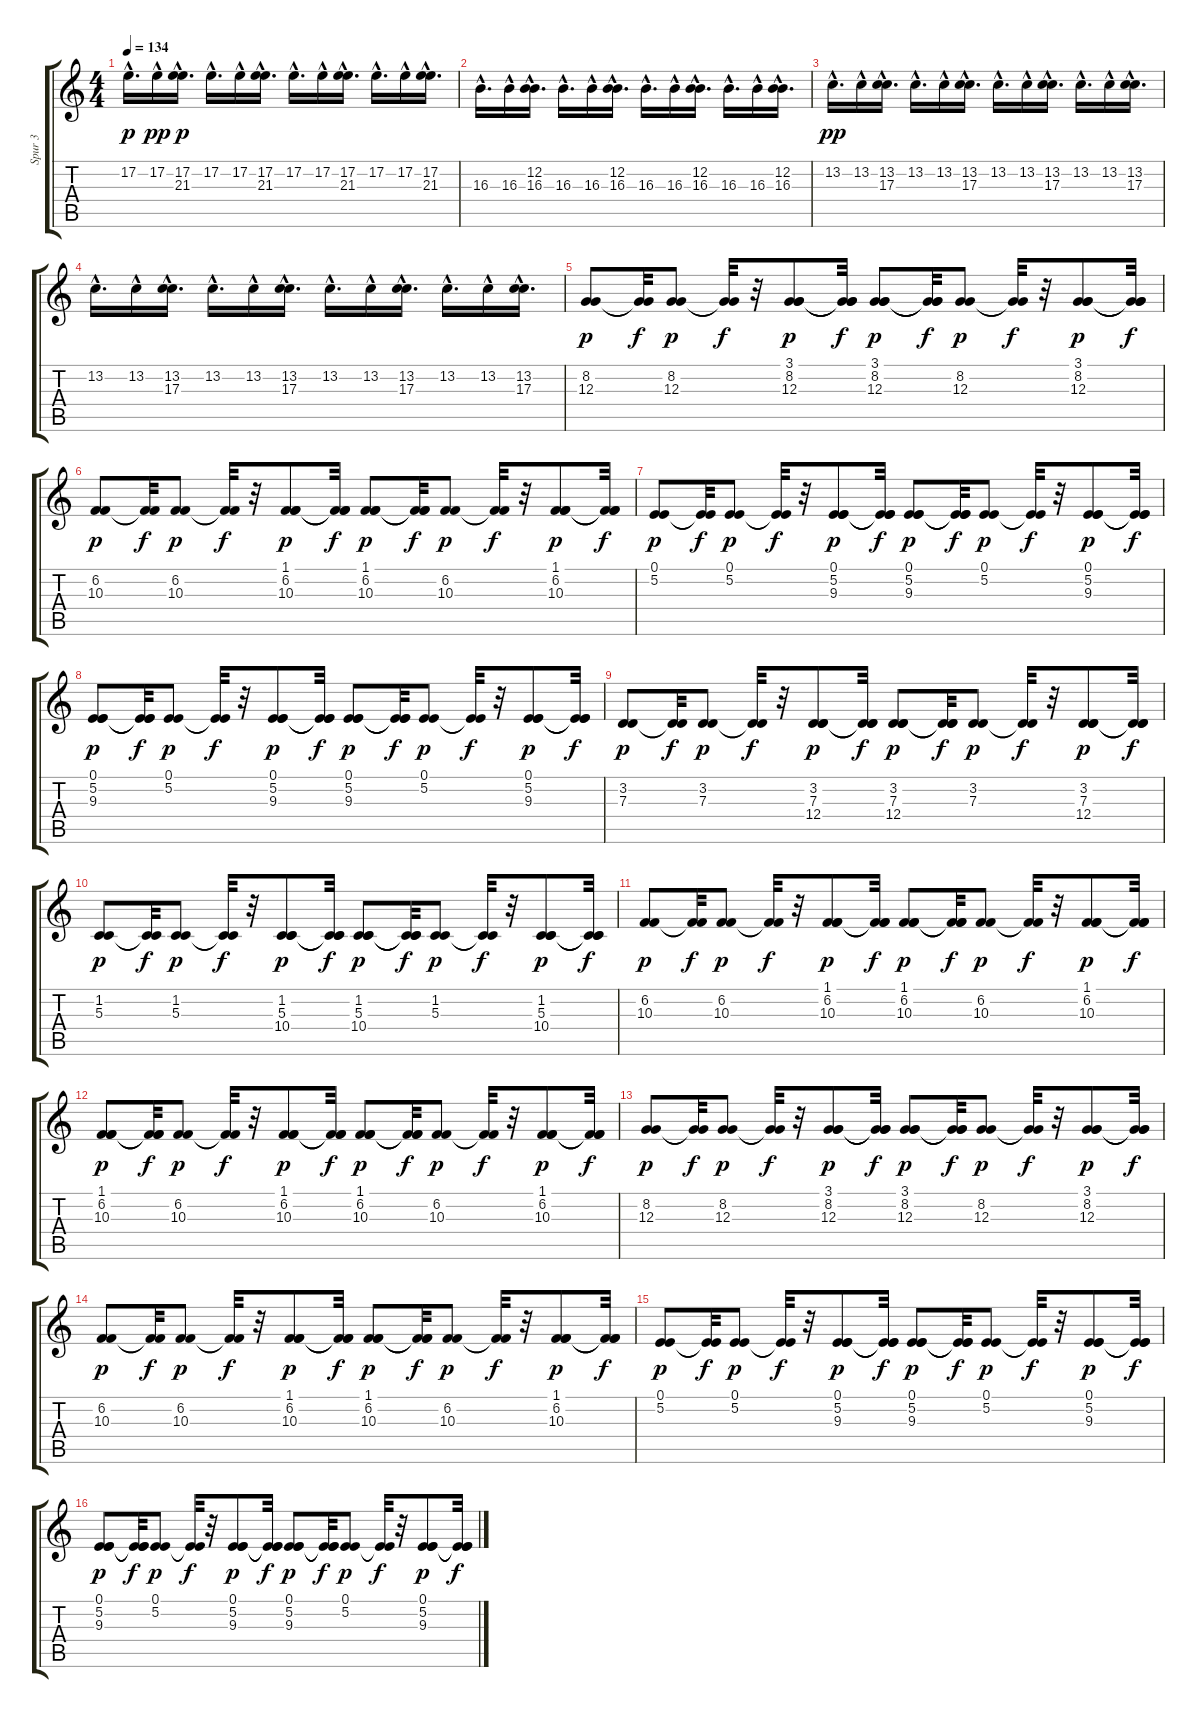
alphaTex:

\track ("Spur 3" "Spur 3") {instrument rockorgan}
\staff {score tabs}
\tuning (E4 B3 G3 D3 A2 E2) {hide}
\ts (4 4)
\tempo 134
\clef g2
\ks c
17.2{hac}.16{d dy p} 17.2{hac}.16{dy pp} (17.2{hac} 21.3{hac}).16{d dy p} 17.2{hac}.16{d} 17.2{hac}.16 (17.2{hac} 21.3{hac}).16{d} 17.2{hac}.16{d} 17.2{hac}.16 (17.2{hac} 21.3{hac}).16{d} 17.2{hac}.16{d} 17.2{hac}.16 (17.2{hac} 21.3{hac}).16{d} |
16.3{hac}.16{d} 16.3{hac}.16 (12.2{hac} 16.3{hac}).16{d} 16.3{hac}.16{d} 16.3{hac}.16 (12.2{hac} 16.3{hac}).16{d} 16.3{hac}.16{d} 16.3{hac}.16 (12.2{hac} 16.3{hac}).16{d} 16.3{hac}.16{d} 16.3{hac}.16 (12.2{hac} 16.3{hac}).16{d} |
13.2{hac}.16{d dy pp} 13.2{hac}.16 (13.2{hac} 17.3{hac}).16{d} 13.2{hac}.16{d} 13.2{hac}.16 (13.2{hac} 17.3{hac}).16{d} 13.2{hac}.16{d} 13.2{hac}.16 (13.2{hac} 17.3{hac}).16{d} 13.2{hac}.16{d} 13.2{hac}.16 (13.2{hac} 17.3{hac}).16{d} |
13.2{hac}.16{d} 13.2{hac}.16 (13.2{hac} 17.3{hac}).16{d} 13.2{hac}.16{d} 13.2{hac}.16 (13.2{hac} 17.3{hac}).16{d} 13.2{hac}.16{d} 13.2{hac}.16 (13.2{hac} 17.3{hac}).16{d} 13.2{hac}.16{d} 13.2{hac}.16 (13.2{hac} 17.3{hac}).16{d} |
(8.2 12.3).8{dy p} (8.2{t} 12.3{t}).32{dy f} (8.2 12.3).8{dy p} (8.2{t} 12.3{t}).32{dy f} r.32 (3.1 8.2 12.3).8{dy p} (3.1{t} 8.2{t} 12.3{t}).32{dy f} (3.1 8.2 12.3).8{dy p} (3.1{t} 8.2{t} 12.3{t}).32{dy f} (8.2 12.3).8{dy p} (8.2{t} 12.3{t}).32{dy f} r.32 (3.1 8.2 12.3).8{dy p} (3.1{t} 8.2{t} 12.3{t}).32{dy f} |
(6.2 10.3).8{dy p} (6.2{t} 10.3{t}).32{dy f} (6.2 10.3).8{dy p} (6.2{t} 10.3{t}).32{dy f} r.32 (1.1 6.2 10.3).8{dy p} (1.1{t} 6.2{t} 10.3{t}).32{dy f} (1.1 6.2 10.3).8{dy p} (1.1{t} 6.2{t} 10.3{t}).32{dy f} (6.2 10.3).8{dy p} (6.2{t} 10.3{t}).32{dy f} r.32 (1.1 6.2 10.3).8{dy p} (1.1{t} 6.2{t} 10.3{t}).32{dy f} |
(0.1 5.2).8{dy p} (0.1{t} 5.2{t}).32{dy f} (0.1 5.2).8{dy p} (0.1{t} 5.2{t}).32{dy f} r.32 (0.1 5.2 9.3).8{dy p} (0.1{t} 5.2{t} 9.3{t}).32{dy f} (0.1 5.2 9.3).8{dy p} (0.1{t} 5.2{t} 9.3{t}).32{dy f} (0.1 5.2).8{dy p} (0.1{t} 5.2{t}).32{dy f} r.32 (0.1 5.2 9.3).8{dy p} (0.1{t} 5.2{t} 9.3{t}).32{dy f} |
(0.1 5.2 9.3).8{dy p} (0.1{t} 5.2{t} 9.3{t}).32{dy f} (0.1 5.2).8{dy p} (0.1{t} 5.2{t}).32{dy f} r.32 (0.1 5.2 9.3).8{dy p} (0.1{t} 5.2{t} 9.3{t}).32{dy f} (0.1 5.2 9.3).8{dy p} (0.1{t} 5.2{t} 9.3{t}).32{dy f} (0.1 5.2).8{dy p} (0.1{t} 5.2{t}).32{dy f} r.32 (0.1 5.2 9.3).8{dy p} (0.1{t} 5.2{t} 9.3{t}).32{dy f} |
(3.2 7.3).8{dy p} (3.2{t} 7.3{t}).32{dy f} (3.2 7.3).8{dy p} (3.2{t} 7.3{t}).32{dy f} r.32 (3.2 7.3 12.4).8{dy p} (3.2{t} 7.3{t} 12.4{t}).32{dy f} (3.2 7.3 12.4).8{dy p} (3.2{t} 7.3{t} 12.4{t}).32{dy f} (3.2 7.3).8{dy p} (3.2{t} 7.3{t}).32{dy f} r.32 (3.2 7.3 12.4).8{dy p} (3.2{t} 7.3{t} 12.4{t}).32{dy f} |
(1.2 5.3).8{dy p} (1.2{t} 5.3{t}).32{dy f} (1.2 5.3).8{dy p} (1.2{t} 5.3{t}).32{dy f} r.32 (1.2 5.3 10.4).8{dy p} (1.2{t} 5.3{t} 10.4{t}).32{dy f} (1.2 5.3 10.4).8{dy p} (1.2{t} 5.3{t} 10.4{t}).32{dy f} (1.2 5.3).8{dy p} (1.2{t} 5.3{t}).32{dy f} r.32 (1.2 5.3 10.4).8{dy p} (1.2{t} 5.3{t} 10.4{t}).32{dy f} |
(6.2 10.3).8{dy p} (6.2{t} 10.3{t}).32{dy f} (6.2 10.3).8{dy p} (6.2{t} 10.3{t}).32{dy f} r.32 (1.1 6.2 10.3).8{dy p} (1.1{t} 6.2{t} 10.3{t}).32{dy f} (1.1 6.2 10.3).8{dy p} (1.1{t} 6.2{t} 10.3{t}).32{dy f} (6.2 10.3).8{dy p} (6.2{t} 10.3{t}).32{dy f} r.32 (1.1 6.2 10.3).8{dy p} (1.1{t} 6.2{t} 10.3{t}).32{dy f} |
(1.1 6.2 10.3).8{dy p} (1.1{t} 6.2{t} 10.3{t}).32{dy f} (6.2 10.3).8{dy p} (6.2{t} 10.3{t}).32{dy f} r.32 (1.1 6.2 10.3).8{dy p} (1.1{t} 6.2{t} 10.3{t}).32{dy f} (1.1 6.2 10.3).8{dy p} (1.1{t} 6.2{t} 10.3{t}).32{dy f} (6.2 10.3).8{dy p} (6.2{t} 10.3{t}).32{dy f} r.32 (1.1 6.2 10.3).8{dy p} (1.1{t} 6.2{t} 10.3{t}).32{dy f} |
(8.2 12.3).8{dy p} (8.2{t} 12.3{t}).32{dy f} (8.2 12.3).8{dy p} (8.2{t} 12.3{t}).32{dy f} r.32 (3.1 8.2 12.3).8{dy p} (3.1{t} 8.2{t} 12.3{t}).32{dy f} (3.1 8.2 12.3).8{dy p} (3.1{t} 8.2{t} 12.3{t}).32{dy f} (8.2 12.3).8{dy p} (8.2{t} 12.3{t}).32{dy f} r.32 (3.1 8.2 12.3).8{dy p} (3.1{t} 8.2{t} 12.3{t}).32{dy f} |
(6.2 10.3).8{dy p} (6.2{t} 10.3{t}).32{dy f} (6.2 10.3).8{dy p} (6.2{t} 10.3{t}).32{dy f} r.32 (1.1 6.2 10.3).8{dy p} (1.1{t} 6.2{t} 10.3{t}).32{dy f} (1.1 6.2 10.3).8{dy p} (1.1{t} 6.2{t} 10.3{t}).32{dy f} (6.2 10.3).8{dy p} (6.2{t} 10.3{t}).32{dy f} r.32 (1.1 6.2 10.3).8{dy p} (1.1{t} 6.2{t} 10.3{t}).32{dy f} |
(0.1 5.2).8{dy p} (0.1{t} 5.2{t}).32{dy f} (0.1 5.2).8{dy p} (0.1{t} 5.2{t}).32{dy f} r.32 (0.1 5.2 9.3).8{dy p} (0.1{t} 5.2{t} 9.3{t}).32{dy f} (0.1 5.2 9.3).8{dy p} (0.1{t} 5.2{t} 9.3{t}).32{dy f} (0.1 5.2).8{dy p} (0.1{t} 5.2{t}).32{dy f} r.32 (0.1 5.2 9.3).8{dy p} (0.1{t} 5.2{t} 9.3{t}).32{dy f} |
(0.1 5.2 9.3).8{dy p} (0.1{t} 5.2{t} 9.3{t}).32{dy f} (0.1 5.2).8{dy p} (0.1{t} 5.2{t}).32{dy f} r.32 (0.1 5.2 9.3).8{dy p} (0.1{t} 5.2{t} 9.3{t}).32{dy f} (0.1 5.2 9.3).8{dy p} (0.1{t} 5.2{t} 9.3{t}).32{dy f} (0.1 5.2).8{dy p} (0.1{t} 5.2{t}).32{dy f} r.32 (0.1 5.2 9.3).8{dy p} (0.1{t} 5.2{t} 9.3{t}).32{dy f}
